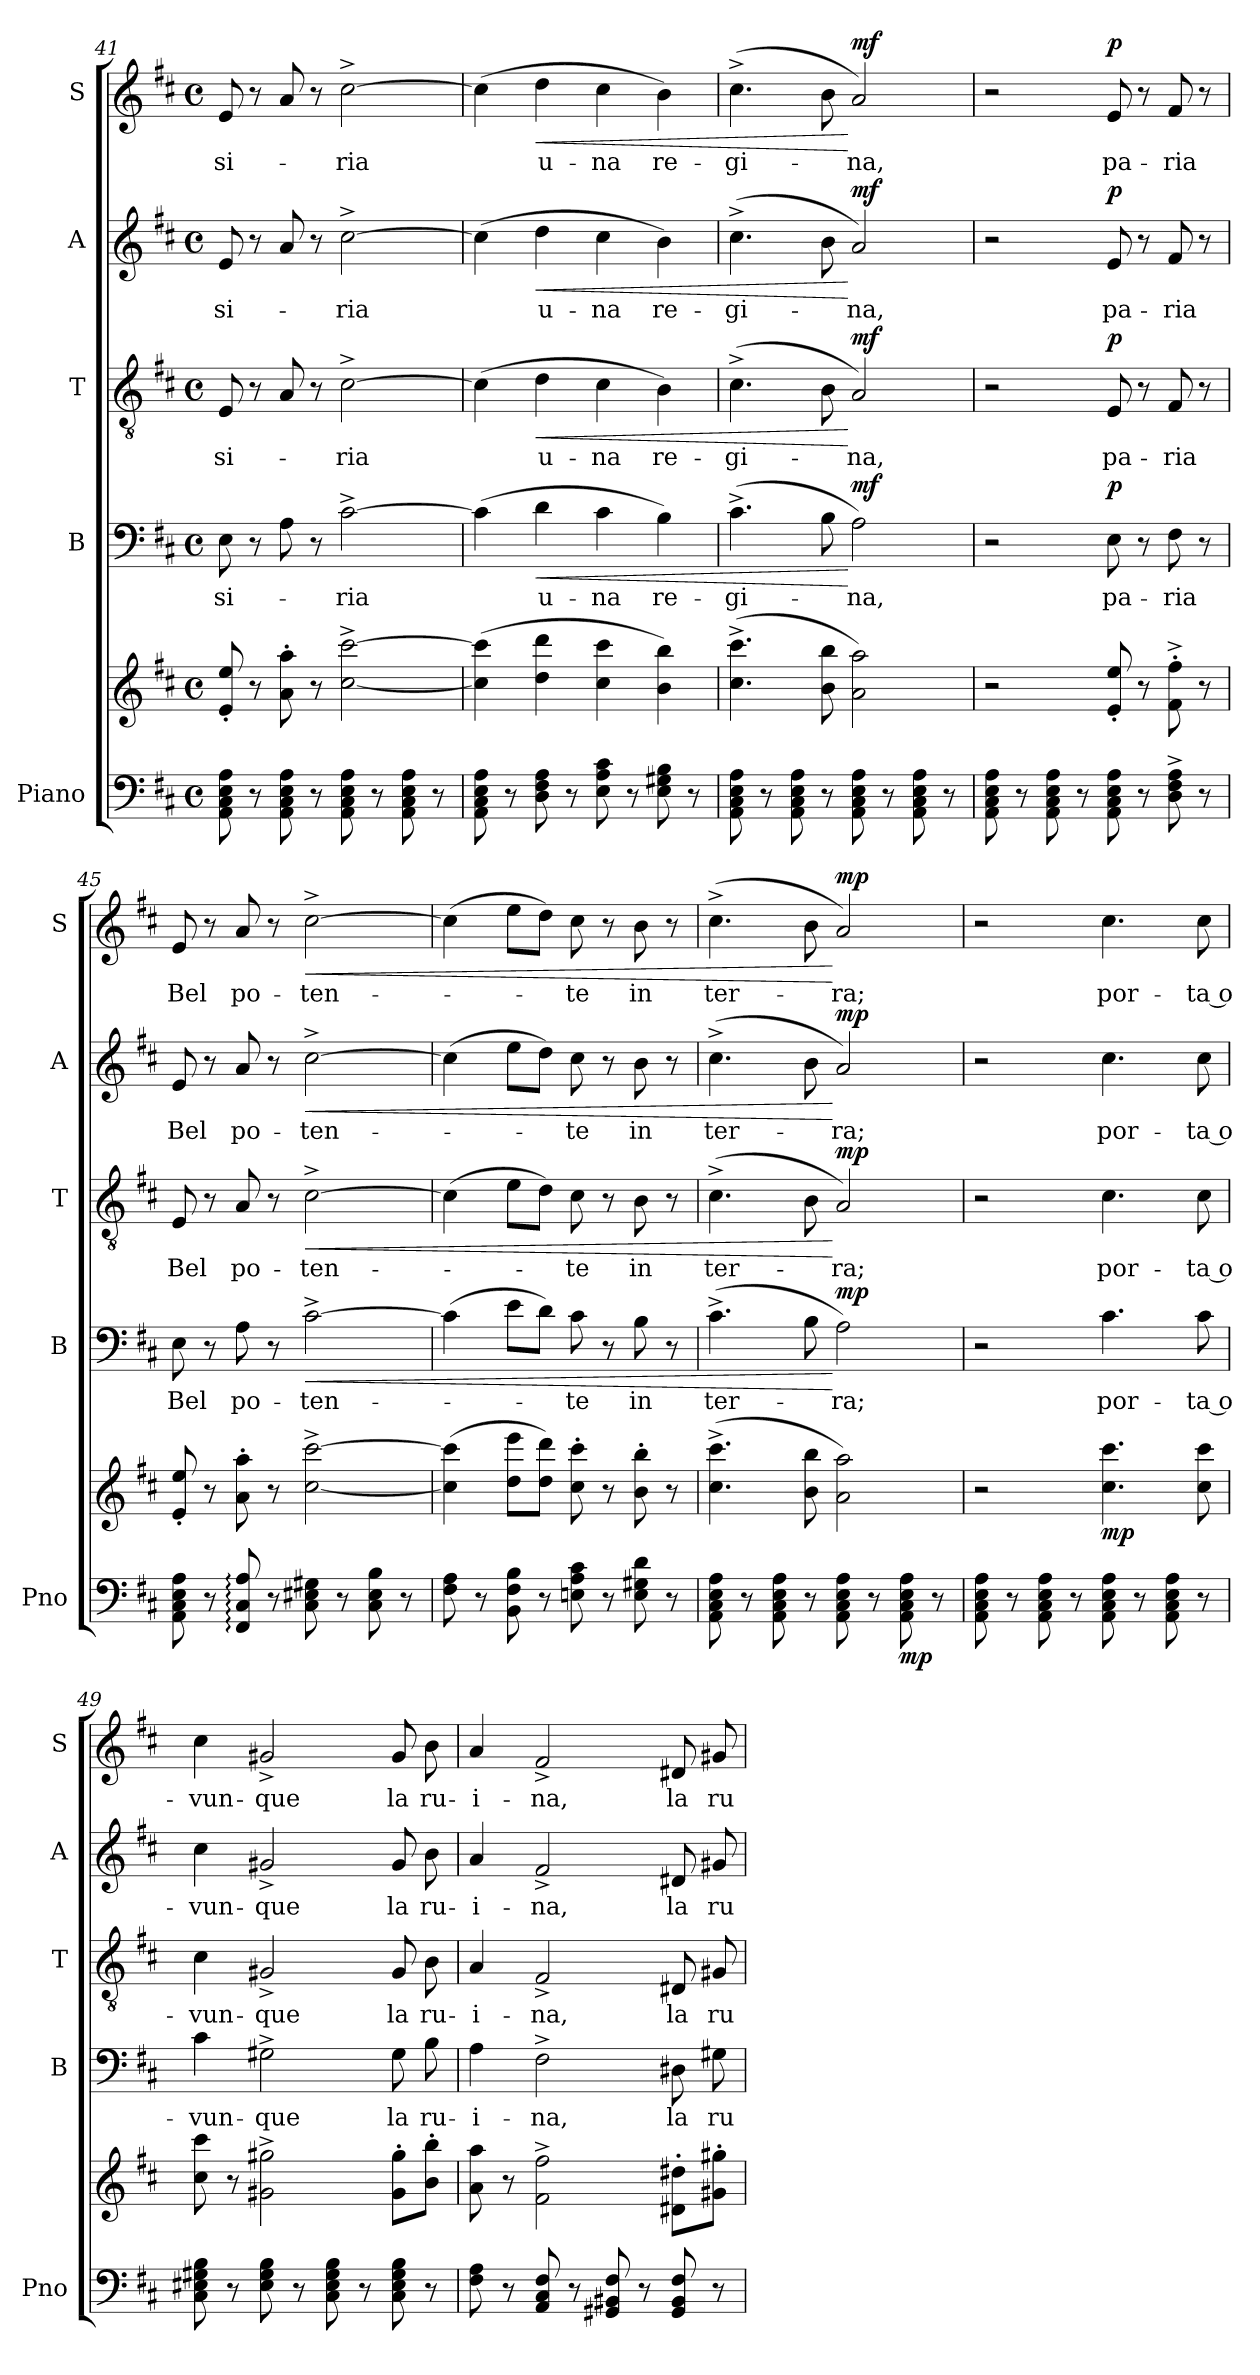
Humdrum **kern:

**kern	**kern	**dynam	**kern	**text	**dynam	**kern	**text	**dynam	**kern	**text	**dynam	**kern	**text	**dynam
*part5	*part5	*part5	*part4	*part4	*part4	*part3	*part3	*part3	*part2	*part2	*part2	*part1	*part1	*part1
*staff6	*staff5	*staff5/6	*staff4	*staff4	*staff4	*staff3	*staff3	*staff3	*staff2	*staff2	*staff2	*staff1	*staff1	*staff1
*I"Piano	*	*	*I"B	*	*	*I"T	*	*	*I"A	*	*	*I"S	*	*
*I'Pno	*	*	*I'B	*	*	*I'T	*	*	*I'A	*	*	*I'S	*	*
*clefF4	*clefG2	*	*clefF4	*	*	*clefGv2	*	*	*clefG2	*	*	*clefG2	*	*
*k[f#c#]	*k[f#c#]	*	*k[f#c#]	*	*	*k[f#c#]	*	*	*k[f#c#]	*	*	*k[f#c#]	*	*
*M4/4	*M4/4	*	*M4/4	*	*	*M4/4	*	*	*M4/4	*	*	*M4/4	*	*
*met(c)	*met(c)	*	*met(c)	*	*	*met(c)	*	*	*met(c)	*	*	*met(c)	*	*
=41	=41	=41	=41	=41	=41	=41	=41	=41	=41	=41	=41	=41	=41	=41
!	!	!	!	!LO:LY:b	!	!	!LO:LY:b	!	!	!LO:LY:b	!	!	!LO:LY:b	!
8AA\ 8C#\ 8E\ 8A\	8e/' 8ee/'	.	8E\	-si-	.	8E/	-si-	.	8e/	-si-	.	8e/	-si-	.
8r	8r	.	8r	.	.	8r	.	.	8r	.	.	8r	.	.
8AA\ 8C#\ 8E\ 8A\	8a\' 8aa\'	.	8A\	.	.	8A/	.	.	8a/	.	.	8a/	.	.
8r	8r	.	8r	.	.	8r	.	.	8r	.	.	8r	.	.
!	!	!	!	!LO:LY:b	!	!	!LO:LY:b	!	!	!LO:LY:b	!	!	!LO:LY:b	!
8AA\ 8C#\ 8E\ 8A\	[2cc#\^ [2ccc#\^	.	[2c#^\	-ria	.	[2c#^\	-ria	.	[2cc#^\	-ria	.	[2cc#^\	-ria	.
8r	.	.	.	.	.	.	.	.	.	.	.	.	.	.
8AA\ 8C#\ 8E\ 8A\	.	.	.	.	.	.	.	.	.	.	.	.	.	.
8r	.	.	.	.	.	.	.	.	.	.	.	.	.	.
=42	=42	=42	=42	=42	=42	=42	=42	=42	=42	=42	=42	=42	=42	=42
8AA\ 8C#\ 8E\ 8A\	(4cc#\] 4ccc#\]	.	(4c#\]	.	.	(4c#\]	.	.	(4cc#\]	.	.	(4cc#\]	.	.
8r	.	.	.	.	.	.	.	.	.	.	.	.	.	.
!	!	!	!	!LO:LY:b	!LO:HP:b	!	!LO:LY:b	!LO:HP:b	!	!LO:LY:b	!LO:HP:b	!	!LO:LY:b	!LO:HP:b
8D\ 8F#\ 8A\	4dd\ 4ddd\	.	4d\	u-	<	4d\	u-	<	4dd\	u-	<	4dd\	u-	<
8r	.	.	.	.	.	.	.	.	.	.	.	.	.	.
!	!	!	!	!LO:LY:b	!	!	!LO:LY:b	!	!	!LO:LY:b	!	!	!LO:LY:b	!
8E\ 8A\ 8c#\	4cc#\ 4ccc#\	.	4c#\	-na	.	4c#\	-na	.	4cc#\	-na	.	4cc#\	-na	.
8r	.	.	.	.	.	.	.	.	.	.	.	.	.	.
!	!	!	!	!LO:LY:b	!	!	!LO:LY:b	!	!	!LO:LY:b	!	!	!LO:LY:b	!
8E\ 8G#X\ 8B\	4b\ 4bb\)	.	4B\)	re-	.	4B\)	re-	.	4b\)	re-	.	4b\)	re-	.
8r	.	.	.	.	.	.	.	.	.	.	.	.	.	.
=43	=43	=43	=43	=43	=43	=43	=43	=43	=43	=43	=43	=43	=43	=43
!	!	!	!	!LO:LY:b	!	!	!LO:LY:b	!	!	!LO:LY:b	!	!	!LO:LY:b	!
8AA\ 8C#\ 8E\ 8A\	(4.cc#\^ 4.ccc#\^	.	(4.c#^\	-gi-	.	(4.c#^\	-gi-	.	(4.cc#^\	-gi-	.	(4.cc#^\	-gi-	.
8r	.	.	.	.	.	.	.	.	.	.	.	.	.	.
8AA\ 8C#\ 8E\ 8A\	.	.	.	.	.	.	.	.	.	.	.	.	.	.
8r	8b\ 8bb\	.	8B\	.	.	8B\	.	.	8b\	.	.	8b\	.	.
!	!	!	!	!LO:LY:b	!LO:DY:n=1:a	!	!LO:LY:b	!LO:DY:n=1:a	!	!LO:LY:b	!LO:DY:n=1:a	!	!LO:LY:b	!LO:DY:n=1:a
8AA\ 8C#\ 8E\ 8A\	2a\ 2aa\)	.	2A\)	-na,	[ mf	2A/)	-na,	[ mf	2a/)	-na,	[ mf	2a/)	-na,	[ mf
8r	.	.	.	.	.	.	.	.	.	.	.	.	.	.
8AA\ 8C#\ 8E\ 8A\	.	.	.	.	.	.	.	.	.	.	.	.	.	.
8r	.	.	.	.	.	.	.	.	.	.	.	.	.	.
!!LO:LB:g=z
=44	=44	=44	=44	=44	=44	=44	=44	=44	=44	=44	=44	=44	=44	=44
8AA\ 8C#\ 8E\ 8A\	2r	.	2r	.	.	2r	.	.	2r	.	.	2r	.	.
8r	.	.	.	.	.	.	.	.	.	.	.	.	.	.
8AA\ 8C#\ 8E\ 8A\	.	.	.	.	.	.	.	.	.	.	.	.	.	.
8r	.	.	.	.	.	.	.	.	.	.	.	.	.	.
!	!	!	!	!LO:LY:b	!LO:DY:a	!	!LO:LY:b	!LO:DY:a	!	!LO:LY:b	!LO:DY:a	!	!LO:LY:b	!LO:DY:a
8AA\ 8C#\ 8E\ 8A\	8e/' 8ee/'	.	8E\	pa-	p	8E/	pa-	p	8e/	pa-	p	8e/	pa-	p
8r	8r	.	8r	.	.	8r	.	.	8r	.	.	8r	.	.
!	!	!	!	!LO:LY:b	!	!	!LO:LY:b	!	!	!LO:LY:b	!	!	!LO:LY:b	!
8D\^ 8F#\^ 8A\^	8f#\^' 8ff#\^'	.	8F#\	-ria	.	8F#/	-ria	.	8f#/	-ria	.	8f#/	-ria	.
8r	8r	.	8r	.	.	8r	.	.	8r	.	.	8r	.	.
=45	=45	=45	=45	=45	=45	=45	=45	=45	=45	=45	=45	=45	=45	=45
!	!	!	!	!LO:LY:b	!	!	!LO:LY:b	!	!	!LO:LY:b	!	!	!LO:LY:b	!
8AA\ 8C#\ 8E\ 8A\	8e/' 8ee/'	.	8E\	Bel	.	8E/	Bel	.	8e/	Bel	.	8e/	Bel	.
8r	8r	.	8r	.	.	8r	.	.	8r	.	.	8r	.	.
!	!	!	!	!LO:LY:b	!	!	!LO:LY:b	!	!	!LO:LY:b	!	!	!LO:LY:b	!
8FF#/: 8C#/: 8A/:	8a\' 8aa\'	.	8A\	po-	.	8A/	po-	.	8a/	po-	.	8a/	po-	.
8r	8r	.	8r	.	.	8r	.	.	8r	.	.	8r	.	.
!	!	!	!	!LO:LY:b	!LO:HP:b	!	!LO:LY:b	!LO:HP:b	!	!LO:LY:b	!LO:HP:b	!	!LO:LY:b	!LO:HP:b
8C#\ 8E#X\ 8G#X\	[2cc#\^ [2ccc#\^	.	[2c#^\	-ten-	<	[2c#^\	-ten-	<	[2cc#^\	-ten-	<	[2cc#^\	-ten-	<
8r	.	.	.	.	.	.	.	.	.	.	.	.	.	.
8C#\ 8E#\ 8B\	.	.	.	.	.	.	.	.	.	.	.	.	.	.
8r	.	.	.	.	.	.	.	.	.	.	.	.	.	.
=46	=46	=46	=46	=46	=46	=46	=46	=46	=46	=46	=46	=46	=46	=46
8F#\ 8A\	(4cc#\] 4ccc#\]	.	(4c#\]	.	.	(4c#\]	.	.	(4cc#\]	.	.	(4cc#\]	.	.
8r	.	.	.	.	.	.	.	.	.	.	.	.	.	.
8BB\ 8F#\ 8B\	8dd\ 8eee\L	.	8e\L	.	.	8e\L	.	.	8ee\L	.	.	8ee\L	.	.
8r	8dd\ 8ddd\J)	.	8d\J)	.	.	8d\J)	.	.	8dd\J)	.	.	8dd\J)	.	.
!	!	!	!	!LO:LY:b	!	!	!LO:LY:b	!	!	!LO:LY:b	!	!	!LO:LY:b	!
8En\ 8A\ 8c#\	8cc#\' 8ccc#\'	.	8c#\	-te	.	8c#\	-te	.	8cc#\	-te	.	8cc#\	-te	.
8r	8r	.	8r	.	.	8r	.	.	8r	.	.	8r	.	.
!	!	!	!	!LO:LY:b	!	!	!LO:LY:b	!	!	!LO:LY:b	!	!	!LO:LY:b	!
8E\ 8G#X\ 8d\	8b\' 8bb\'	.	8B\	in	.	8B\	in	.	8b\	in	.	8b\	in	.
8r	8r	.	8r	.	.	8r	.	.	8r	.	.	8r	.	.
=47	=47	=47	=47	=47	=47	=47	=47	=47	=47	=47	=47	=47	=47	=47
!	!	!	!	!LO:LY:b	!	!	!LO:LY:b	!	!	!LO:LY:b	!	!	!LO:LY:b	!
8AA\ 8C#\ 8E\ 8A\	(4.cc#\^ 4.ccc#\^	.	(4.c#^\	ter-	.	(4.c#^\	ter-	.	(4.cc#^\	ter-	.	(4.cc#^\	ter-	.
8r	.	.	.	.	.	.	.	.	.	.	.	.	.	.
8AA\ 8C#\ 8E\ 8A\	.	.	.	.	.	.	.	.	.	.	.	.	.	.
8r	8b\ 8bb\	.	8B\	.	.	8B\	.	.	8b\	.	.	8b\	.	.
!	!	!	!	!LO:LY:b	!LO:DY:n=1:a	!	!LO:LY:b	!LO:DY:n=1:a	!	!LO:LY:b	!LO:DY:n=1:a	!	!LO:LY:b	!LO:DY:n=1:a
8AA\ 8C#\ 8E\ 8A\	2a\ 2aa\)	.	2A\)	-ra;	[ mp	2A/)	-ra;	[ mp	2a/)	-ra;	[ mp	2a/)	-ra;	[ mp
8r	.	.	.	.	.	.	.	.	.	.	.	.	.	.
!	!	!LO:DY:b=2	!	!	!	!	!	!	!	!	!	!	!	!
8AA\ 8C#\ 8E\ 8A\	.	mp	.	.	.	.	.	.	.	.	.	.	.	.
8r	.	.	.	.	.	.	.	.	.	.	.	.	.	.
=48	=48	=48	=48	=48	=48	=48	=48	=48	=48	=48	=48	=48	=48	=48
8AA\ 8C#\ 8E\ 8A\	2r	.	2r	.	.	2r	.	.	2r	.	.	2r	.	.
8r	.	.	.	.	.	.	.	.	.	.	.	.	.	.
8AA\ 8C#\ 8E\ 8A\	.	.	.	.	.	.	.	.	.	.	.	.	.	.
8r	.	.	.	.	.	.	.	.	.	.	.	.	.	.
!	!	!LO:DY:b	!	!LO:LY:b	!	!	!LO:LY:b	!	!	!LO:LY:b	!	!	!LO:LY:b	!
8AA\ 8C#\ 8E\ 8A\	4.cc#\ 4.ccc#\	mp	4.c#\	por-	.	4.c#\	por-	.	4.cc#\	por-	.	4.cc#\	por-	.
8r	.	.	.	.	.	.	.	.	.	.	.	.	.	.
8AA\ 8C#\ 8E\ 8A\	.	.	.	.	.	.	.	.	.	.	.	.	.	.
!	!	!	!	!LO:LY:b	!	!	!LO:LY:b	!	!	!LO:LY:b	!	!	!LO:LY:b	!
8r	8cc#\ 8ccc#\	.	8c#\	-ta o-	.	8c#\	-ta o-	.	8cc#\	-ta o-	.	8cc#\	-ta o-	.
!!LO:PB:g=z
=49	=49	=49	=49	=49	=49	=49	=49	=49	=49	=49	=49	=49	=49	=49
!	!	!	!	!LO:LY:b	!	!	!LO:LY:b	!	!	!LO:LY:b	!	!	!LO:LY:b	!
8C#\ 8E#X\ 8G#X\ 8B\	8cc#\ 8ccc#\	.	4c#\	-vun-	.	4c#\	-vun-	.	4cc#\	-vun-	.	4cc#\	-vun-	.
8r	8r	.	.	.	.	.	.	.	.	.	.	.	.	.
!	!	!	!	!LO:LY:b	!	!	!LO:LY:b	!	!	!LO:LY:b	!	!	!LO:LY:b	!
8E#\ 8G#\ 8B\	2g#X\^ 2gg#X\^	.	2G#X^\	-que	.	2G#X^/	-que	.	2g#X^/	-que	.	2g#X^/	-que	.
8r	.	.	.	.	.	.	.	.	.	.	.	.	.	.
8C#\ 8E#\ 8G#\ 8B\	.	.	.	.	.	.	.	.	.	.	.	.	.	.
8r	.	.	.	.	.	.	.	.	.	.	.	.	.	.
!	!	!	!	!LO:LY:b	!	!	!LO:LY:b	!	!	!LO:LY:b	!	!	!LO:LY:b	!
8C#\ 8E#\ 8G#\ 8B\	8g#\' 8gg#\'L	.	8G#\	la	.	8G#/	la	.	8g#/	la	.	8g#/	la	.
!	!	!	!	!LO:LY:b	!	!	!LO:LY:b	!	!	!LO:LY:b	!	!	!LO:LY:b	!
8r	8b\' 8bb\'J	.	8B\	ru-	.	8B\	ru-	.	8b\	ru-	.	8b\	ru-	.
=50	=50	=50	=50	=50	=50	=50	=50	=50	=50	=50	=50	=50	=50	=50
!	!	!	!	!LO:LY:b	!	!	!LO:LY:b	!	!	!LO:LY:b	!	!	!LO:LY:b	!
8F#\ 8A\	8a\ 8aa\	.	4A\	-i-	.	4A/	-i-	.	4a/	-i-	.	4a/	-i-	.
8r	8r	.	.	.	.	.	.	.	.	.	.	.	.	.
!	!	!	!	!LO:LY:b	!	!	!LO:LY:b	!	!	!LO:LY:b	!	!	!LO:LY:b	!
8AA/ 8C#/ 8F#/	2f#\^ 2ff#\^	.	2F#^\	-na,	.	2F#^/	-na,	.	2f#^/	-na,	.	2f#^/	-na,	.
8r	.	.	.	.	.	.	.	.	.	.	.	.	.	.
8GG#X/ 8BB#X/ 8F#/	.	.	.	.	.	.	.	.	.	.	.	.	.	.
8r	.	.	.	.	.	.	.	.	.	.	.	.	.	.
!	!	!	!	!LO:LY:b	!	!	!LO:LY:b	!	!	!LO:LY:b	!	!	!LO:LY:b	!
8GG#/ 8BB#/ 8F#/	8d#X\' 8dd#X\'L	.	8D#X\	la	.	8D#X/	la	.	8d#X/	la	.	8d#X/	la	.
!	!	!	!	!LO:LY:b	!	!	!LO:LY:b	!	!	!LO:LY:b	!	!	!LO:LY:b	!
8r	8g#X\' 8gg#X\'J	.	8G#X\	ru-	.	8G#X/	ru-	.	8g#X/	ru-	.	8g#X/	ru-	.
=	=	=	=	=	=	=	=	=	=	=	=	=	=	=
*-	*-	*-	*-	*-	*-	*-	*-	*-	*-	*-	*-	*-	*-	*-
